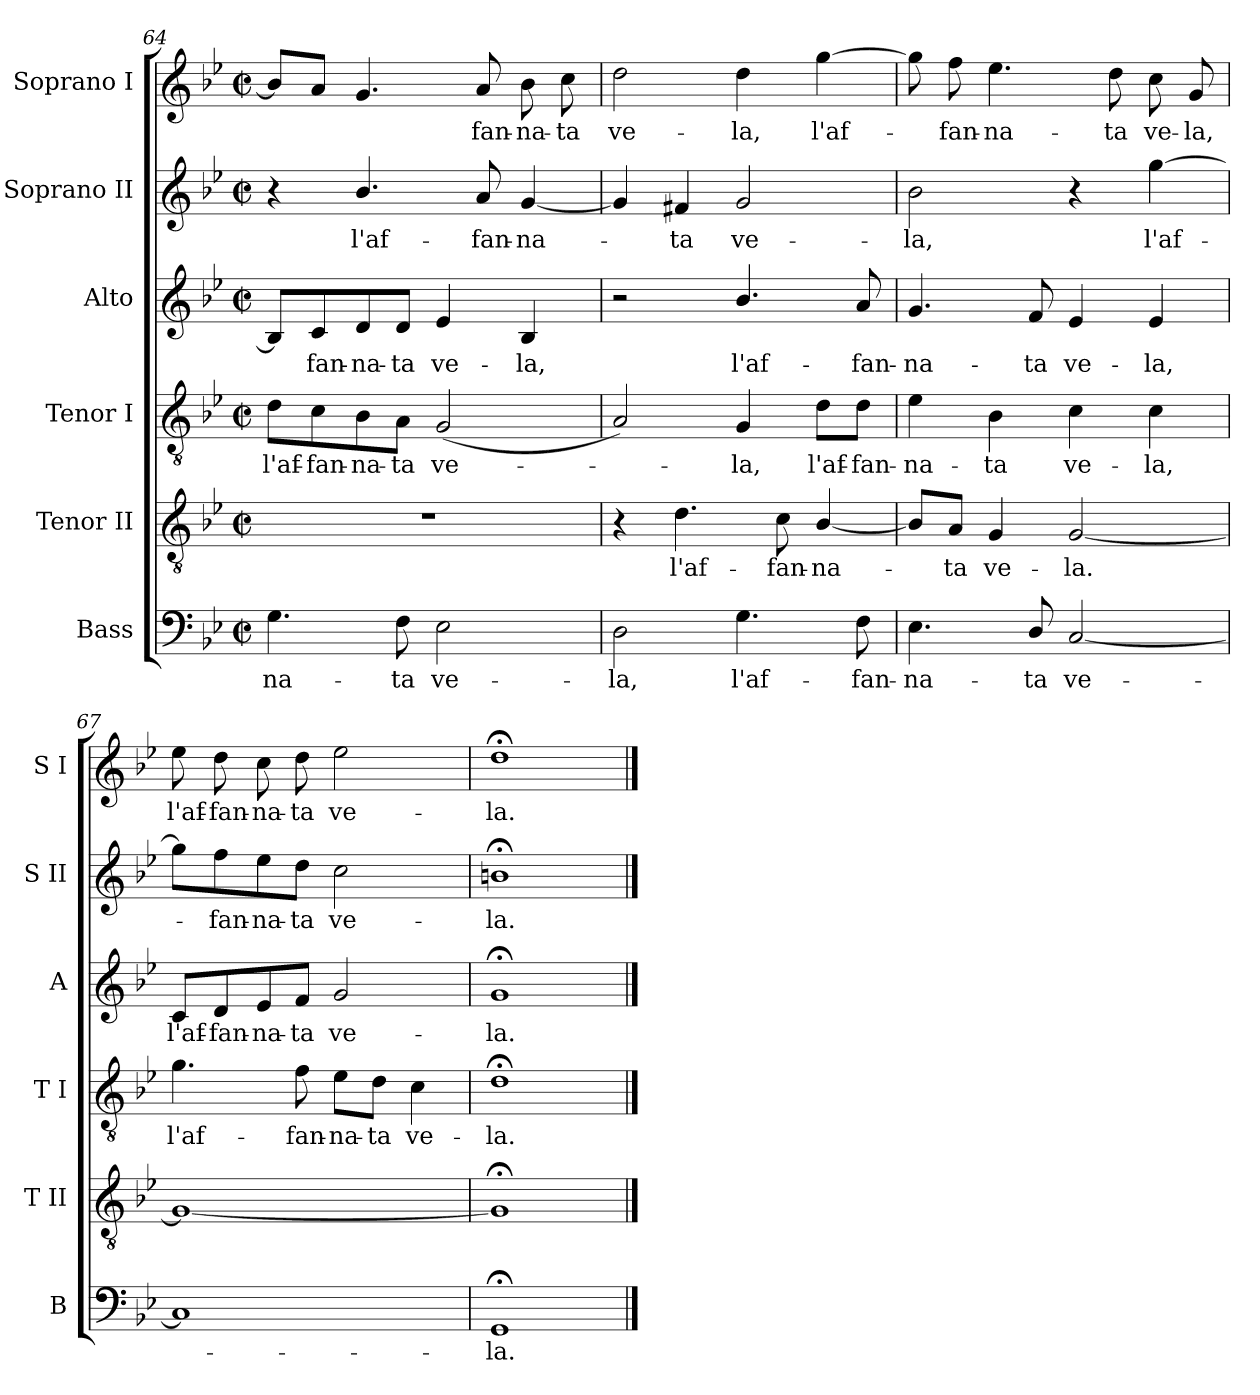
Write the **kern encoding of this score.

**kern	**text	**kern	**text	**kern	**text	**kern	**text	**kern	**text	**kern	**text
*part6	*part6	*part5	*part5	*part4	*part4	*part3	*part3	*part2	*part2	*part1	*part1
*staff6	*staff6	*staff5	*staff5	*staff4	*staff4	*staff3	*staff3	*staff2	*staff2	*staff1	*staff1
*I"Bass	*	*I"Tenor II	*	*I"Tenor I	*	*I"Alto	*	*I"Soprano II	*	*I"Soprano I	*
*I'B	*	*I'T II	*	*I'T I	*	*I'A	*	*I'S II	*	*I'S I	*
!!LO:LB:g=z
*clefF4	*	*clefGv2	*	*clefGv2	*	*clefG2	*	*clefG2	*	*clefG2	*
*k[b-e-]	*	*k[b-e-]	*	*k[b-e-]	*	*k[b-e-]	*	*k[b-e-]	*	*k[b-e-]	*
*B-:	*	*B-:	*	*B-:	*	*B-:	*	*B-:	*	*B-:	*
*M2/2	*	*M2/2	*	*M2/2	*	*M2/2	*	*M2/2	*	*M2/2	*
*met(c|)	*	*met(c|)	*	*met(c|)	*	*met(c|)	*	*met(c|)	*	*met(c|)	*
=64	=64	=64	=64	=64	=64	=64	=64	=64	=64	=64	=64
!	!LO:LY:b	!	!	!	!LO:LY:b	!	!	!	!	!	!
4.G	-na-	1r	.	8d\L	l'af-	8B-/L]	.	4r	.	8b-L]	.
!	!	!	!	!	!LO:LY:b	!	!LO:LY:b	!	!	!	!
.	.	.	.	8c\	-fan-	8c/	fan-	.	.	8aJ	.
!	!	!	!	!	!LO:LY:b	!	!LO:LY:b	!	!LO:LY:b	!	!
.	.	.	.	8B-\	-na-	8d/	-na-	4.b-/	l'af-	4.g	.
!	!LO:LY:b	!	!	!	!LO:LY:b	!	!LO:LY:b	!	!	!	!
8F	-ta	.	.	8A\J	-ta	8d/J	-ta	.	.	.	.
!	!LO:LY:b	!	!	!	!LO:LY:b	!	!LO:LY:b	!	!	!	!
2E-	ve-	.	.	(<2G	ve-	4e-	ve-	.	.	.	.
!	!	!	!	!	!	!	!	!	!LO:LY:b	!	!LO:LY:b
.	.	.	.	.	.	.	.	8a	-fan-	8a	fan-
!	!	!	!	!	!	!	!LO:LY:b	!	!LO:LY:b	!	!LO:LY:b
.	.	.	.	.	.	4B-	-la,	[4g	-na-	8b-	-na-
!	!	!	!	!	!	!	!	!	!	!	!LO:LY:b
.	.	.	.	.	.	.	.	.	.	8cc	-ta
=65	=65	=65	=65	=65	=65	=65	=65	=65	=65	=65	=65
!	!LO:LY:b	!	!	!	!	!	!	!	!	!	!LO:LY:b
2D	-la,	4r	.	2A)	.	2r	.	4g]	.	2dd	ve-
!	!	!	!LO:LY:b	!	!	!	!	!	!LO:LY:b	!	!
.	.	4.d	l'af-	.	.	.	.	4f#X	ta	.	.
!	!LO:LY:b	!	!	!	!LO:LY:b	!	!LO:LY:b	!	!LO:LY:b	!	!LO:LY:b
4.G	l'af-	.	.	4G	la,	4.b-/	l'af-	2g	ve-	4dd	-la,
!	!	!	!LO:LY:b	!	!	!	!	!	!	!	!
.	.	8c	-fan-	.	.	.	.	.	.	.	.
!	!	!	!LO:LY:b	!	!LO:LY:b	!	!	!	!	!	!LO:LY:b
.	.	[4B-/	-na-	8d\L	l'af-	.	.	.	.	[4gg	l'af-
!	!LO:LY:b	!	!	!	!LO:LY:b	!	!LO:LY:b	!	!	!	!
8F	-fan-	.	.	8d\J	-fan-	8a	-fan-	.	.	.	.
=66	=66	=66	=66	=66	=66	=66	=66	=66	=66	=66	=66
!	!LO:LY:b	!	!	!	!LO:LY:b	!	!LO:LY:b	!	!LO:LY:b	!	!
4.E-	-na-	8B-/L]	.	4e-	-na-	4.g	-na-	2b-	-la,	8gg]	.
!	!	!	!LO:LY:b	!	!	!	!	!	!	!	!LO:LY:b
.	.	8A/J	ta	.	.	.	.	.	.	8ff	fan-
!	!	!	!LO:LY:b	!	!LO:LY:b	!	!	!	!	!	!LO:LY:b
.	.	4G	ve-	4B-	-ta	.	.	.	.	4.ee-	-na-
!	!LO:LY:b	!	!	!	!	!	!LO:LY:b	!	!	!	!
8D/	-ta	.	.	.	.	8f	-ta	.	.	.	.
!	!LO:LY:b	!	!LO:LY:b	!	!LO:LY:b	!	!LO:LY:b	!	!	!	!
[2C	ve-	[2G	-la.	4c	ve-	4e-	ve-	4r	.	.	.
!	!	!	!	!	!	!	!	!	!	!	!LO:LY:b
.	.	.	.	.	.	.	.	.	.	8dd	-ta
!	!	!	!	!	!LO:LY:b	!	!LO:LY:b	!	!LO:LY:b	!	!LO:LY:b
.	.	.	.	4c	-la,	4e-	-la,	[4gg	l'af-	8cc	ve-
!	!	!	!	!	!	!	!	!	!	!	!LO:LY:b
.	.	.	.	.	.	.	.	.	.	8g	-la,
=67	=67	=67	=67	=67	=67	=67	=67	=67	=67	=67	=67
!	!	!	!	!	!LO:LY:b	!	!LO:LY:b	!	!	!	!LO:LY:b
1C]	.	1G_	.	4.g	l'af-	8c/L	l'af-	8gg\L]	.	8ee-	l'af-
!	!	!	!	!	!	!	!LO:LY:b	!	!LO:LY:b	!	!LO:LY:b
.	.	.	.	.	.	8d/	-fan-	8ff\	fan-	8dd	-fan-
!	!	!	!	!	!	!	!LO:LY:b	!	!LO:LY:b	!	!LO:LY:b
.	.	.	.	.	.	8e-/	-na-	8ee-\	-na-	8cc	-na-
!	!	!	!	!	!LO:LY:b	!	!LO:LY:b	!	!LO:LY:b	!	!LO:LY:b
.	.	.	.	8f	-fan-	8f/J	-ta	8dd\J	-ta	8dd	-ta
!	!	!	!	!	!LO:LY:b	!	!LO:LY:b	!	!LO:LY:b	!	!LO:LY:b
.	.	.	.	8e-\L	-na-	2g	ve-	2cc	ve-	2ee-	ve-
!	!	!	!	!	!LO:LY:b	!	!	!	!	!	!
.	.	.	.	8d\J	-ta	.	.	.	.	.	.
!	!	!	!	!	!LO:LY:b	!	!	!	!	!	!
.	.	.	.	4c	ve-	.	.	.	.	.	.
=68	=68	=68	=68	=68	=68	=68	=68	=68	=68	=68	=68
!	!LO:LY:b	!	!	!	!LO:LY:b	!	!LO:LY:b	!	!LO:LY:b	!	!LO:LY:b
1GG;<	la.	1G;<]	.	1d;<	-la.	1g;<	-la.	1bn;<	-la.	1dd;<	-la.
==	==	==	==	==	==	==	==	==	==	==	==
*-	*-	*-	*-	*-	*-	*-	*-	*-	*-	*-	*-
